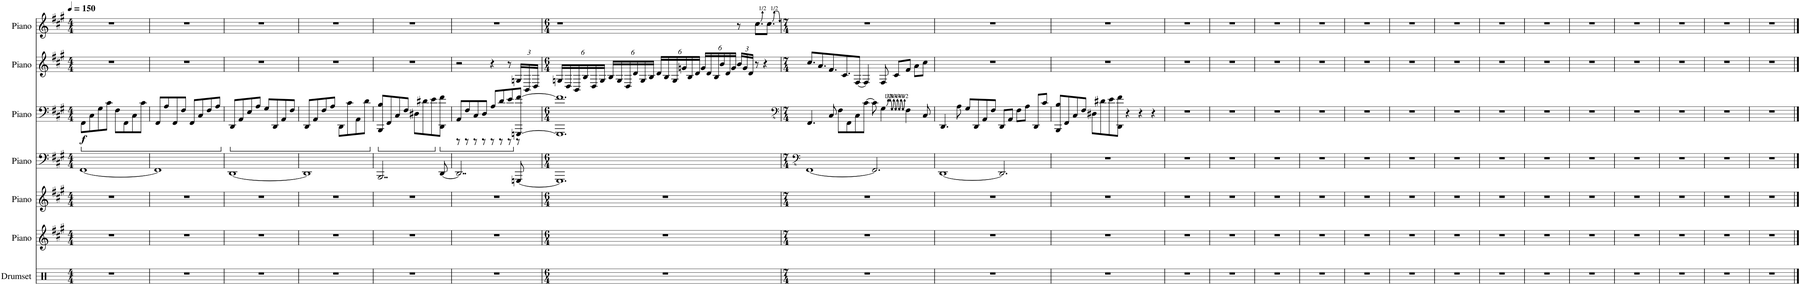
**kern	**kern	**kern	**kern	**kern	**dynam	**kern	**kern
*part7	*part6	*part5	*part4	*part3	*part3	*part2	*part1
*staff7	*staff6	*staff5	*staff4	*staff3	*staff3	*staff2	*staff1
*I"Drumset	*I"Piano	*I"Piano	*I"Piano	*I"Piano	*	*I"Piano	*I"Piano
*I'D. Set	*I'Pno.	*I'Pno.	*I'Pno.	*I'Pno.	*	*I'Pno.	*I'Pno.
*clefX	*clefG2	*clefG2	*clefF4	*clefF4	*	*clefG2	*clefG2
*k[]	*k[f#c#g#]	*k[f#c#g#]	*k[f#c#g#]	*k[f#c#g#]	*	*k[f#c#g#]	*k[f#c#g#]
*M4/4	*M4/4	*M4/4	*M4/4	*M4/4	*	*M4/4	*M4/4
*MM150	*MM150	*MM150	*MM150	*MM150	*	*MM150	*MM150
*	*	*	*	*ped	*	*	*
=1	=1	=1	=1	=1	=1	=1	=1
!	!	!	!	!	!LO:DY:b	!	!
1r	1r	1r	[1FF#	8FF#\L	f	1r	1r
.	.	.	.	8C#\	.	.	.
.	.	.	.	8G#\	.	.	.
.	.	.	.	8c#\J	.	.	.
.	.	.	.	8F#\L	.	.	.
.	.	.	.	8FF#\	.	.	.
.	.	.	.	8C#\	.	.	.
.	.	.	.	8c#\J	.	.	.
=2	=2	=2	=2	=2	=2	=2	=2
1r	1r	1r	1FF#]	8FF#/L	.	1r	1r
.	.	.	.	8A/	.	.	.
.	.	.	.	8FF#/	.	.	.
.	.	.	.	8F#/J	.	.	.
.	.	.	.	8FF#/L	.	.	.
.	.	.	.	8C#/	.	.	.
.	.	.	.	8F#/	.	.	.
.	.	.	.	8A/J	.	.	.
=3	=3	=3	=3	=3	=3	=3	=3
*	*	*	*	*Xped	*	*	*
*	*	*	*	*ped	*	*	*
1r	1r	1r	[1DD	8DD/L	.	1r	1r
.	.	.	.	8AA/	.	.	.
.	.	.	.	8E/	.	.	.
.	.	.	.	8A/J	.	.	.
.	.	.	.	8G#/L	.	.	.
.	.	.	.	8DD/	.	.	.
.	.	.	.	8AA/	.	.	.
.	.	.	.	8F#/J	.	.	.
=4	=4	=4	=4	=4	=4	=4	=4
1r	1r	1r	1DD]	8DD/L	.	1r	1r
.	.	.	.	8AA/	.	.	.
.	.	.	.	8F#/	.	.	.
.	.	.	.	8A/J	.	.	.
.	.	.	.	8DD\L	.	.	.
.	.	.	.	8c#\	.	.	.
.	.	.	.	8AA\	.	.	.
.	.	.	.	8d\J	.	.	.
=5	=5	=5	=5	=5	=5	=5	=5
*	*	*	*	*Xped	*	*	*
*	*	*	*	*ped	*	*	*
1r	1r	1r	2..BBB/	8BBB/ 8B/L	.	1r	1r
.	.	.	.	8FF#/	.	.	.
.	.	.	.	8C#/	.	.	.
.	.	.	.	8F#/J	.	.	.
.	.	.	.	8D#X\L	.	.	.
.	.	.	.	8d#X\	.	.	.
.	.	.	.	8e\	.	.	.
*	*	*	*	*Xped	*	*	*
*	*	*	*	*ped	*	*	*
.	.	.	[8DD/	8DD\ 8f#\J	.	.	.
=6	=6	=6	=6	=6	=6	=6	=6
*	*	*	*	*^	*	*	*
1r	1r	1r	2..DD/]	8AA/L	8r	.	2r	1r
.	.	.	.	8F#/	8r	.	.	.
.	.	.	.	8C#/	8r	.	.	.
.	.	.	.	8D/J	8r	.	.	.
.	.	.	.	8A/L	8r	.	4r	.
.	.	.	.	8d/	8r	.	.	.
.	.	.	.	8e/	8r	.	8r	.
*	*	*	*	*Xped	*	*	*	*
*	*	*	*	*	*	*	*Xbrackettup	*
.	.	.	[8GGGn/	[8GGGn/ [8f#/J	8r	.	24Gn/LL	.
.	.	.	.	.	.	.	24BB/	.
.	.	.	.	.	.	.	24D/JJ	.
*	*	*	*	*v	*v	*	*	*
=7	=7	=7	=7	=7	=7	=7	=7
*M6/4	*M6/4	*M6/4	*M6/4	*M6/4	*	*M6/4	*M6/4
1.r	1.r	1.r	1.GGG]	1.GGG] 1.f#]	.	24Gn/LL	1r
.	.	.	.	.	.	24D/	.
.	.	.	.	.	.	24BB/	.
.	.	.	.	.	.	24B/	.
.	.	.	.	.	.	24D/	.
.	.	.	.	.	.	24G/JJ	.
.	.	.	.	.	.	24B/LL	.
.	.	.	.	.	.	24G/	.
.	.	.	.	.	.	24D/	.
.	.	.	.	.	.	24d/	.
.	.	.	.	.	.	24G/	.
.	.	.	.	.	.	24B/JJ	.
.	.	.	.	.	.	24d/LL	.
.	.	.	.	.	.	24B/	.
.	.	.	.	.	.	24G/	.
.	.	.	.	.	.	24gn/	.
.	.	.	.	.	.	24B/	.
.	.	.	.	.	.	24d/JJ	.
.	.	.	.	.	.	24g/LL	.
.	.	.	.	.	.	24d/	.
.	.	.	.	.	.	24B/	.
.	.	.	.	.	.	24b/	.
.	.	.	.	.	.	24d/	.
.	.	.	.	.	.	24g/JJ	.
.	.	.	.	.	.	24b/LL	8r
.	.	.	.	.	.	24g/	.
.	.	.	.	.	.	24d/JJ	.
.	.	.	.	.	.	8r	8.cc#\L
.	.	.	.	.	.	4r	.
.	.	.	.	.	.	.	8.cc#\J
=8	=8	=8	=8	=8	=8	=8	=8
*	*	*	*clefFv4	*clefFv4	*	*	*
*M7/4	*M7/4	*M7/4	*M7/4	*M7/4	*	*M7/4	*M7/4
1..r	1..r	1..r	[1FFF#	4.FFF#/	.	8.cc#/L	1..r
.	.	.	.	.	.	8.a/	.
.	.	.	.	8CC#/	.	8.f#/	.
.	.	.	.	8FF#\L	.	.	.
.	.	.	.	.	.	8.c#/	.
.	.	.	.	8FFF#\	.	.	.
.	.	.	.	8CC#\	.	[8F#/J	.
.	.	.	.	[8C#\J	.	4F#/]	.
.	.	.	2.FFF#/]	8C#\]	.	.	.
.	.	.	.	4GG#\	.	8F#/	.
.	.	.	.	.	.	8c#/L	.
.	.	.	.	4FF#\	.	8f#/J	.
.	.	.	.	.	.	8a\L	.
.	.	.	.	8CC#/	.	8cc#\J	.
=9	=9	=9	=9	=9	=9	=9	=9
1..r	1..r	1..r	[1DDD	4.DDD/	.	1..r	1..r
.	.	.	.	8AA\	.	.	.
.	.	.	.	8GG#/L	.	.	.
.	.	.	.	8DDD/	.	.	.
.	.	.	.	8AAA/	.	.	.
.	.	.	.	8FF#/J	.	.	.
.	.	.	2.DDD/]	8DDD/L	.	.	.
.	.	.	.	8AAA/J	.	.	.
.	.	.	.	8FF#\L	.	.	.
.	.	.	.	8AA\J	.	.	.
.	.	.	.	8DDD/L	.	.	.
.	.	.	.	8C#/J	.	.	.
=10	=10	=10	=10	=10	=10	=10	=10
1..r	1..r	1..r	1..r	8BBBB/ 8BB/L	.	1..r	1..r
.	.	.	.	8FFF#/	.	.	.
.	.	.	.	8CC#/	.	.	.
.	.	.	.	8FF#/J	.	.	.
.	.	.	.	8DD#X\L	.	.	.
.	.	.	.	8D#X\	.	.	.
.	.	.	.	8E\	.	.	.
.	.	.	.	8DDD\ 8F#\J	.	.	.
.	.	.	.	4r	.	.	.
.	.	.	.	4r	.	.	.
.	.	.	.	4r	.	.	.
=11	=11	=11	=11	=11	=11	=11	=11
1..r	1..r	1..r	1..r	1..r	.	1..r	1..r
=12	=12	=12	=12	=12	=12	=12	=12
1..r	1..r	1..r	1..r	1..r	.	1..r	1..r
=13	=13	=13	=13	=13	=13	=13	=13
1..r	1..r	1..r	1..r	1..r	.	1..r	1..r
=14	=14	=14	=14	=14	=14	=14	=14
1..r	1..r	1..r	1..r	1..r	.	1..r	1..r
=15	=15	=15	=15	=15	=15	=15	=15
1..r	1..r	1..r	1..r	1..r	.	1..r	1..r
=16	=16	=16	=16	=16	=16	=16	=16
1..r	1..r	1..r	1..r	1..r	.	1..r	1..r
=17	=17	=17	=17	=17	=17	=17	=17
1..r	1..r	1..r	1..r	1..r	.	1..r	1..r
=18	=18	=18	=18	=18	=18	=18	=18
1..r	1..r	1..r	1..r	1..r	.	1..r	1..r
=19	=19	=19	=19	=19	=19	=19	=19
1..r	1..r	1..r	1..r	1..r	.	1..r	1..r
=20	=20	=20	=20	=20	=20	=20	=20
1..r	1..r	1..r	1..r	1..r	.	1..r	1..r
=21	=21	=21	=21	=21	=21	=21	=21
1..r	1..r	1..r	1..r	1..r	.	1..r	1..r
=22	=22	=22	=22	=22	=22	=22	=22
1..r	1..r	1..r	1..r	1..r	.	1..r	1..r
=23	=23	=23	=23	=23	=23	=23	=23
1..r	1..r	1..r	1..r	1..r	.	1..r	1..r
=24	=24	=24	=24	=24	=24	=24	=24
1..r	1..r	1..r	1..r	1..r	.	1..r	1..r
==	==	==	==	==	==	==	==
*-	*-	*-	*-	*-	*-	*-	*-
